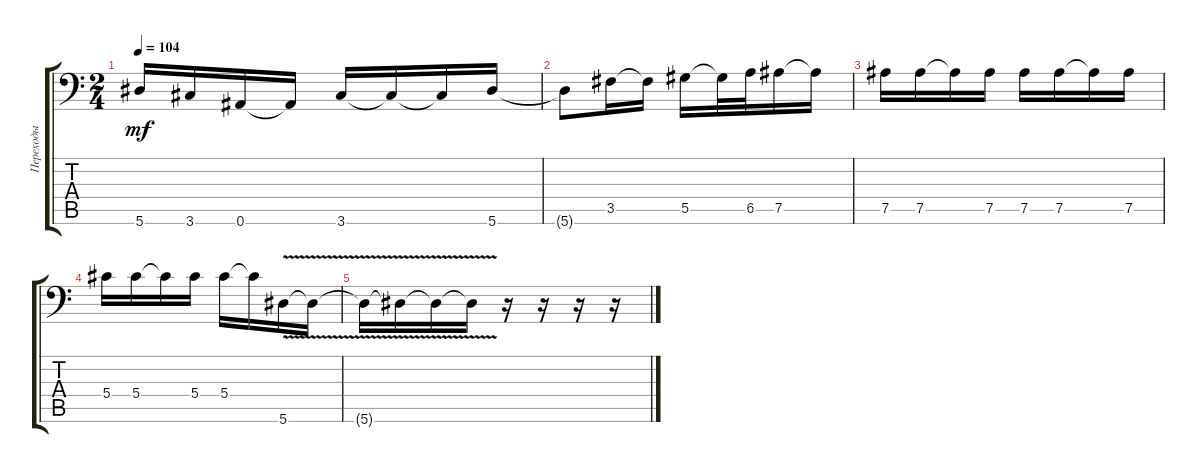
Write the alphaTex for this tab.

\track ("Переходы" "Переходы") {instrument distortionguitar}
\staff {score tabs}
\tuning (Bb3 F3 Db3 Ab2 Eb2 Bb1) {hide}
\ts (2 4)
\tempo 104
\clef f4
\ks c
5.6.16{dy mf} 3.6.16 0.6.16 0.6{t}.16 3.6.16 3.6{t}.16 3.6{t}.16 5.6.16 |
5.6{t}.8 3.5.16 3.5{t}.16 5.5.16 5.5{t}.32 6.5.32 7.5.16 7.5{t}.16 |
7.5.16 7.5.16 7.5{t}.16 7.5.16 7.5.16 7.5.16 7.5{t}.16 7.5.16 |
5.4.16 5.4.16 5.4{t}.16 5.4.16 5.4.16 5.4{t}.16 5.6{v}.16 5.6{v t}.16 |
5.6{v t}.16 5.6{v t}.16 5.6{v t}.16 5.6{v t}.16 r.16 r.16 r.16 r.16
